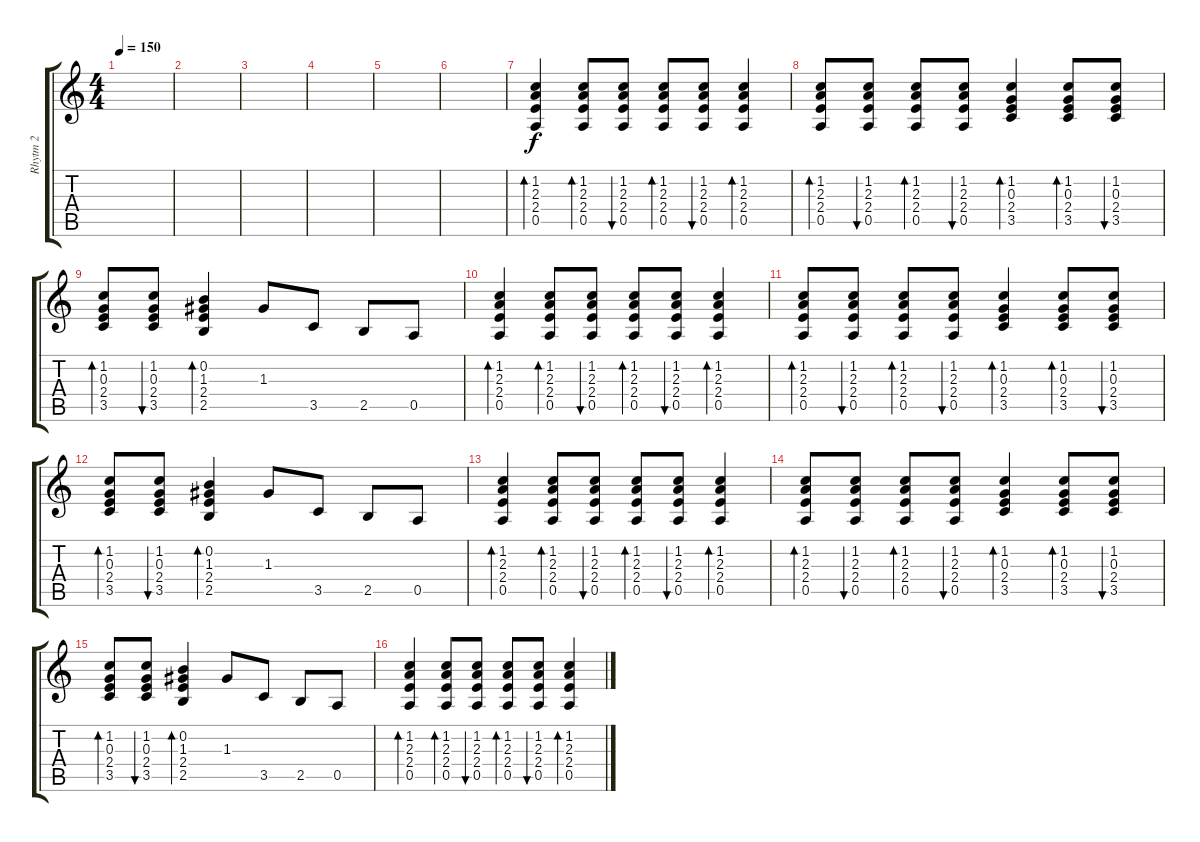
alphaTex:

\track ("Rhytm 2" "Rhytm 2") {instrument acousticguitarsteel}
\staff {score tabs}
\tuning (E4 B3 G3 D3 A2 E2) {hide}
\ts (4 4)
\tempo 150
\clef g2
\ks c
|
|
|
|
|
|
(1.2 2.3 2.4 0.5).4{bd 120} (1.2 2.3 2.4 0.5).8{bd 120} (1.2 2.3 2.4 0.5).8{bu 120} (1.2 2.3 2.4 0.5).8{bd 120} (1.2 2.3 2.4 0.5).8{bu 120} (1.2 2.3 2.4 0.5).4{bd 120} |
(1.2 2.3 2.4 0.5).8{bd 120} (1.2 2.3 2.4 0.5).8{bu 120} (1.2 2.3 2.4 0.5).8{bd 120} (1.2 2.3 2.4 0.5).8{bu 120} (1.2 0.3 2.4 3.5).4{bd 120} (1.2 0.3 2.4 3.5).8{bd 120} (1.2 0.3 2.4 3.5).8{bu 120} |
(1.2 0.3 2.4 3.5).8{bd 120} (1.2 0.3 2.4 3.5).8{bu 120} (0.2 1.3 2.4 2.5).4{bd 120} 1.3.8 3.5.8 2.5.8 0.5.8 |
(1.2 2.3 2.4 0.5).4{bd 120} (1.2 2.3 2.4 0.5).8{bd 120} (1.2 2.3 2.4 0.5).8{bu 120} (1.2 2.3 2.4 0.5).8{bd 120} (1.2 2.3 2.4 0.5).8{bu 120} (1.2 2.3 2.4 0.5).4{bd 120} |
(1.2 2.3 2.4 0.5).8{bd 120} (1.2 2.3 2.4 0.5).8{bu 120} (1.2 2.3 2.4 0.5).8{bd 120} (1.2 2.3 2.4 0.5).8{bu 120} (1.2 0.3 2.4 3.5).4{bd 120} (1.2 0.3 2.4 3.5).8{bd 120} (1.2 0.3 2.4 3.5).8{bu 120} |
(1.2 0.3 2.4 3.5).8{bd 120} (1.2 0.3 2.4 3.5).8{bu 120} (0.2 1.3 2.4 2.5).4{bd 120} 1.3.8 3.5.8 2.5.8 0.5.8 |
(1.2 2.3 2.4 0.5).4{bd 120} (1.2 2.3 2.4 0.5).8{bd 120} (1.2 2.3 2.4 0.5).8{bu 120} (1.2 2.3 2.4 0.5).8{bd 120} (1.2 2.3 2.4 0.5).8{bu 120} (1.2 2.3 2.4 0.5).4{bd 120} |
(1.2 2.3 2.4 0.5).8{bd 120} (1.2 2.3 2.4 0.5).8{bu 120} (1.2 2.3 2.4 0.5).8{bd 120} (1.2 2.3 2.4 0.5).8{bu 120} (1.2 0.3 2.4 3.5).4{bd 120} (1.2 0.3 2.4 3.5).8{bd 120} (1.2 0.3 2.4 3.5).8{bu 120} |
(1.2 0.3 2.4 3.5).8{bd 120} (1.2 0.3 2.4 3.5).8{bu 120} (0.2 1.3 2.4 2.5).4{bd 120} 1.3.8 3.5.8 2.5.8 0.5.8 |
(1.2 2.3 2.4 0.5).4{bd 120} (1.2 2.3 2.4 0.5).8{bd 120} (1.2 2.3 2.4 0.5).8{bu 120} (1.2 2.3 2.4 0.5).8{bd 120} (1.2 2.3 2.4 0.5).8{bu 120} (1.2 2.3 2.4 0.5).4{bd 120}
